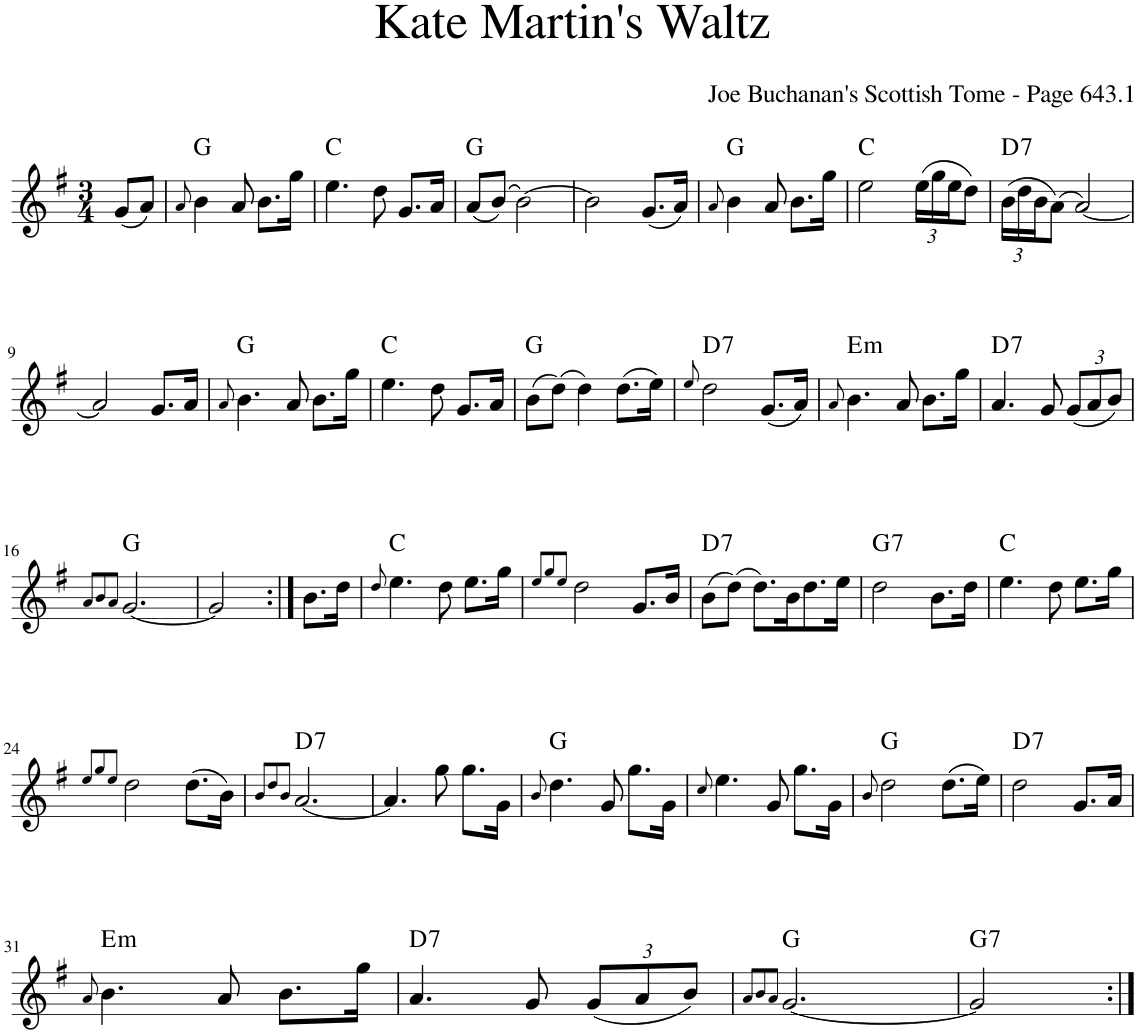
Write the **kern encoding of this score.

**kern	**harte
*part1	*part1
*staff1	*
*I"Piano	*
*I'Pno	*
*clefG2	*
*k[f#]	*
*G:	*
*M3/4	*
=1	=1
(8g/L	.
8a/J)	.
=2	=2
8qa/	.
4b\	G:maj
8a/	.
8.b\L	.
16gg\Jk	.
=3	=3
4.ee\	C:maj
8dd\	.
8.g/L	.
16a/Jk	.
=4	=4
(8a/L	G:maj
(8b/J)	.
[2b\)	.
=5	=5
2b\]	.
(8.g/L	.
16a/Jk)	.
=6	=6
8qa/	.
4b\	G:maj
8a/	.
8.b\L	.
16gg\Jk	.
=7	=7
2ee\	C:maj
*Xbrackettup	*
(24ee\LL	.
24gg\	.
24ee\J	.
8dd\J)	.
=8	=8
!	!LO:H:kt=7
(24b\LL	D:7
24dd\	.
24b\J	.
(8a\J)	.
[2a/)	.
!!LO:LB:g=z
=9	=9
2a/]	.
8.g/L	.
16a/Jk	.
=10	=10
8qa/	.
4.b\	G:maj
8a/	.
8.b\L	.
16gg\Jk	.
=11	=11
4.ee\	C:maj
8dd\	.
8.g/L	.
16a/Jk	.
=12	=12
(8b\L	G:maj
(8dd\J)	.
4dd\)	.
(8.dd\L	.
16ee\Jk)	.
=13	=13
8qee/	.
!	!LO:H:kt=7
2dd\	D:7
(8.g/L	.
16a/Jk)	.
=14	=14
8qa/	.
!	!LO:H:kt=m
4.b\	E:min
8a/	.
8.b\L	.
16gg\Jk	.
=15	=15
!	!LO:H:kt=7
4.a/	D:7
8g/	.
(12g/L	.
12a/	.
12b/J)	.
!!LO:LB:g=z
=16	=16
8qa/L	.
8qb/	.
8qa/J	.
[2.g/	G:maj
=17	=17
2g/]	.
=18:|!	=18:|!
8.b\L	.
16dd\Jk	.
=19	=19
8qdd/	.
4.ee\	C:maj
8dd\	.
8.ee\L	.
16gg\Jk	.
=20	=20
8qee/L	.
8qgg/	.
8qee/J	.
2dd\	.
8.g/L	.
16b/Jk	.
=21	=21
!	!LO:H:kt=7
(8b\L	D:7
(8dd\J)	.
8.dd\L)	.
16b\K	.
8.dd\	.
16ee\Jk	.
=22	=22
!	!LO:H:kt=7
2dd\	G:7
8.b\L	.
16dd\Jk	.
=23	=23
4.ee\	C:maj
8dd\	.
8.ee\L	.
16gg\Jk	.
!!LO:LB:g=z
=24	=24
8qee/L	.
8qgg/	.
8qee/J	.
2dd\	.
(8.dd\L	.
16b\Jk)	.
=25	=25
8qb/L	.
8qdd/	.
8qb/J	.
!	!LO:H:kt=7
[2.a/	D:7
=26	=26
4.a/]	.
8gg\	.
8.gg\L	.
16g\Jk	.
=27	=27
8qb/	.
4.dd\	G:maj
8g/	.
8.gg\L	.
16g\Jk	.
=28	=28
8qcc/	.
4.ee\	.
8g/	.
8.gg\L	.
16g\Jk	.
=29	=29
8qb/	.
2dd\	G:maj
(8.dd\L	.
16ee\Jk)	.
=30	=30
!	!LO:H:kt=7
2dd\	D:7
8.g/L	.
16a/Jk	.
!!LO:LB:g=z
=31	=31
8qa/	.
!	!LO:H:kt=m
4.b\	E:min
8a/	.
8.b\L	.
16gg\Jk	.
=32	=32
!	!LO:H:kt=7
4.a/	D:7
8g/	.
(12g/L	.
12a/	.
12b/J)	.
=33	=33
8qa/L	.
8qb/	.
8qa/J	.
[2.g/	G:maj
=34	=34
!	!LO:H:kt=7
2g/]	G:7
=:|!	=:|!
*-	*-
